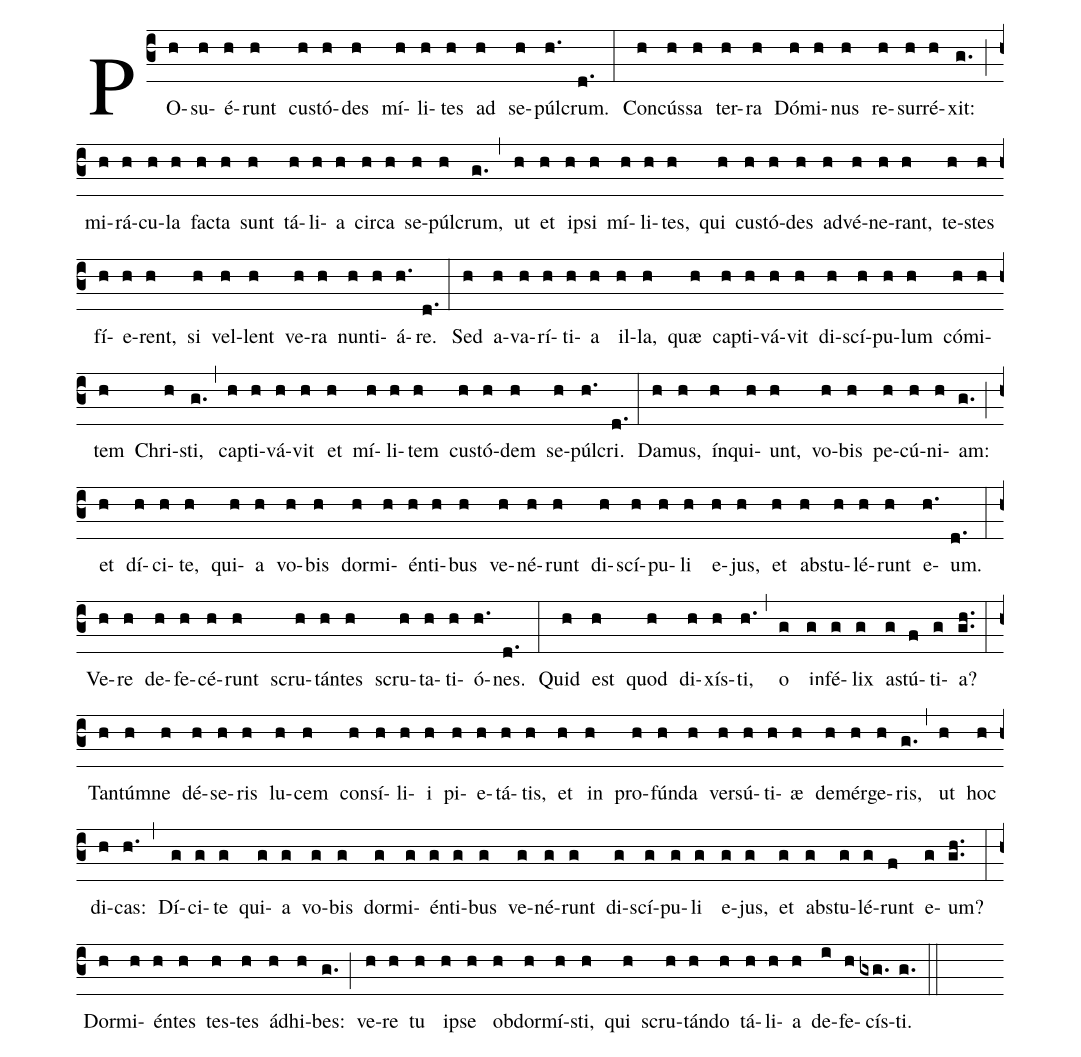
%%
(c3) PO(h)su(h)é(h)runt(h) cus(h)tó(h)des(h) mí(h)li(h)tes(h) ad(h) se(h)púl(h.)crum.(d.) (:)
Con(h)cús(h)sa(h) ter(h)ra(h) Dó(h)mi(h)nus(h) re(h)sur(h)ré(h)xit:(g.) (;)
mi(h)rá(h)cu(h)la(h) fa(h)cta(h) sunt(h) tá(h)li(h)a(h) cir(h)ca(h) se(h)púl(h)crum,(g.) (,)
ut(h) et(h) i(h)psi(h) mí(h)li(h)tes,(h) qui(h) cus(h)tó(h)des(h) ad(h)vé(h)ne(h)rant,(h) te(h)stes(h) fí(h)e(h)rent,(h) si(h) vel(h)lent(h) ve(h)ra(h) nun(h)ti(h)á(h.)re.(d.) (:)
Sed(h) a(h)va(h)rí(h)ti(h)a(h) il(h)la,(h) quæ(h) cap(h)ti(h)vá(h)vit(h) di(h)scí(h)pu(h)lum(h) cóm(h)i(h)tem(h) Chri(h)sti,(g.) (,)
ca(h)pti(h)vá(h)vit(h) et(h) mí(h)li(h)tem(h) cus(h)tó(h)dem(h) se(h)púl(h.)cri.(d.) (:)
Da(h)mus,(h) ín(h)qui(h)unt,(h) vo(h)bis(h) pe(h)cú(h)ni(h)am:(g.) (;)
et(h) dí(h)ci(h)te,(h) qui(h)a(h) vo(h)bis(h) dor(h)mi(h)én(h)ti(h)bus(h) ve(h)né(h)runt(h) di(h)scí(h)pu(h)li(h) e(h)jus,(h) et(h) abs(h)tu(h)lé(h)runt(h) e(h.)um.(d.) (:)
Ve(h)re(h) de(h)fe(h)cé(h)runt(h) scru(h)tán(h)tes(h) scru(h)ta(h)ti(h)ó(h.)nes.(d.) (:)
Quid(h) est(h) quod(h) di(h)xís(h)ti,(h.) (,)
o(g) in(g)fé(g)lix(g) a(g)stú(f)ti(g)a?(gh..) (:)
Tan(h)túm(h)ne(h) dé(h)se(h)ris(h) lu(h)cem(h) con(h)sí(h)li(h)i(h) pi(h)e(h)tá(h)tis,(h) et(h) in(h) pro(h)fún(h)da(h) ver(h)sú(h)ti(h)æ(h) de(h)mér(h)ge(h)ris,(g.) (,)
ut(h) hoc(h) di(h)cas:(h.) (,)
Dí(g)ci(g)te(g) qui(g)a(g) vo(g)bis(g) dor(g)mi(g)én(g)ti(g)bus(g) ve(g)né(g)runt(g) di(g)scí(g)pu(g)li(g) e(g)jus,(g) et(g) abs(g)tu(g)lé(g)runt(f) e(g)um?(gh..) (:)
Dor(h)mi(h)én(h)tes(h) tes(h)tes(h) ád(h)hi(h)bes:(g.) (;)
ve(h)re(h) tu(h) i(h)pse(h) ob(h)dor(h)mí(h)sti,(h) qui(h) scru(h)tán(h)do(h) tá(h)li(h)a(h) de(i)fe(h)cís(gxg.)ti.(g.) (::)
